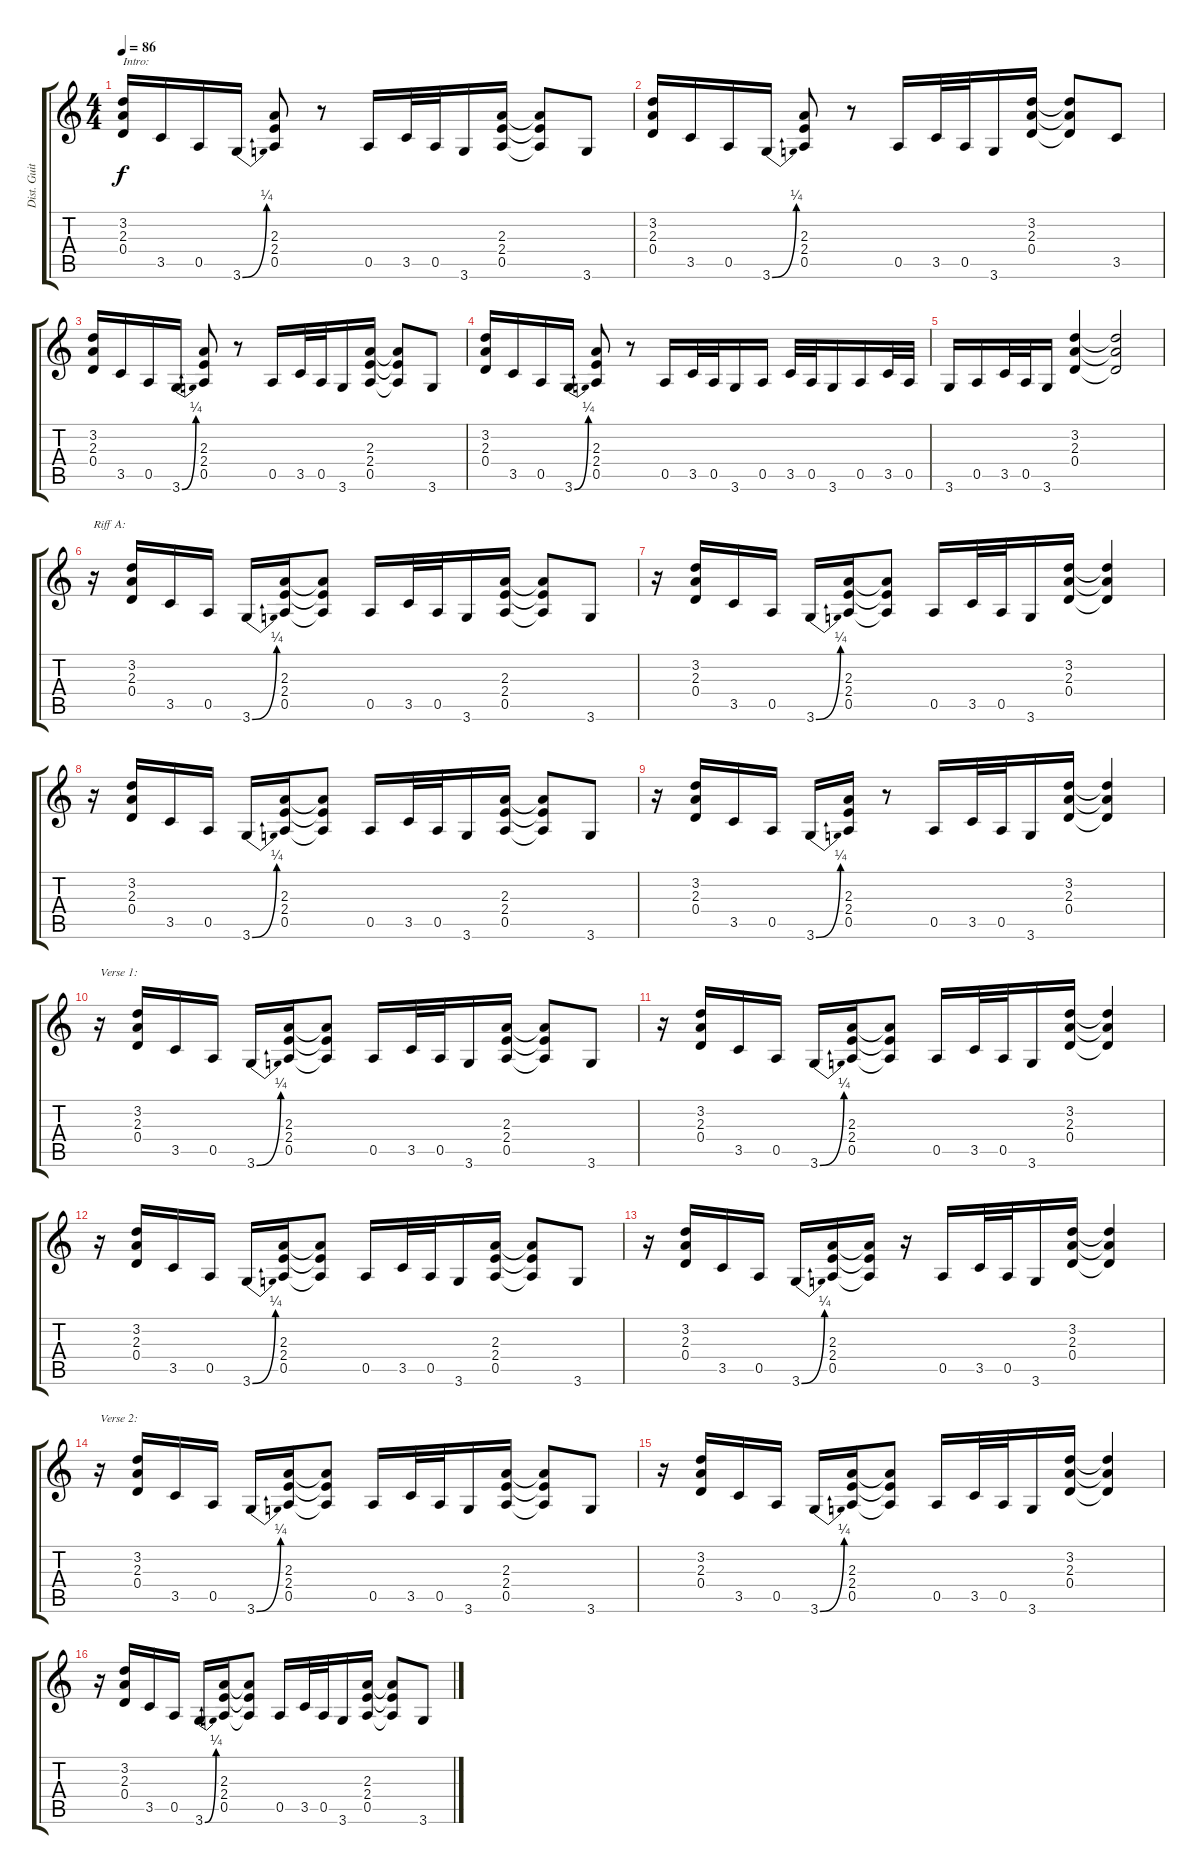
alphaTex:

\track ("Dist. Guitar 2" "Dist. Guit") {instrument distortionguitar}
\staff {score tabs}
\tuning (E4 B3 G3 D3 A2 E2) {hide}
\ts (4 4)
\tempo 86
\clef g2
\ks c
(3.2 2.3 0.4).16{txt "Intro:" dy f instrument distortionguitar} 3.5.16 0.5.16 3.6{be (bend 0 0 60 1)}.16 (2.3 2.4 0.5).8 r.8 0.5.16 3.5.32 0.5.32 3.6.16 (2.3 2.4 0.5).16 (2.3{t} 2.4{t} 0.5{t}).8 3.6.8 |
(3.2 2.3 0.4).16 3.5.16 0.5.16 3.6{be (bend 0 0 60 1)}.16 (2.3 2.4 0.5).8 r.8 0.5.16 3.5.32 0.5.32 3.6.16 (3.2 2.3 0.4).16 (3.2{t} 2.3{t} 0.4{t}).8 3.5.8 |
(3.2 2.3 0.4).16 3.5.16 0.5.16 3.6{be (bend 0 0 60 1)}.16 (2.3 2.4 0.5).8 r.8 0.5.16 3.5.32 0.5.32 3.6.16 (2.3 2.4 0.5).16 (2.3{t} 2.4{t} 0.5{t}).8 3.6.8 |
(3.2 2.3 0.4).16 3.5.16 0.5.16 3.6{be (bend 0 0 60 1)}.16 (2.3 2.4 0.5).8 r.8 0.5.16 3.5.32 0.5.32 3.6.16 0.5.16 3.5.32 0.5.32 3.6.16 0.5.16 3.5.32 0.5.32 |
3.6.16 0.5.16 3.5.32 0.5.32 3.6.16 (3.2 2.3 0.4).4 (3.2{t} 2.3{t} 0.4{t}).2 |
r.16{txt "Riff A:"} (3.2 2.3 0.4).16 3.5.16 0.5.16 3.6{be (bend 0 0 60 1)}.16 (2.3 2.4 0.5).16 (2.3{t} 2.4{t} 0.5{t}).8 0.5.16 3.5.32 0.5.32 3.6.16 (2.3 2.4 0.5).16 (2.3{t} 2.4{t} 0.5{t}).8 3.6.8 |
r.16 (3.2 2.3 0.4).16 3.5.16 0.5.16 3.6{be (bend 0 0 60 1)}.16 (2.3 2.4 0.5).16 (2.3{t} 2.4{t} 0.5{t}).8 0.5.16 3.5.32 0.5.32 3.6.16 (3.2 2.3 0.4).16 (3.2{t} 2.3{t} 0.4{t}).4 |
r.16 (3.2 2.3 0.4).16 3.5.16 0.5.16 3.6{be (bend 0 0 60 1)}.16 (2.3 2.4 0.5).16 (2.3{t} 2.4{t} 0.5{t}).8 0.5.16 3.5.32 0.5.32 3.6.16 (2.3 2.4 0.5).16 (2.3{t} 2.4{t} 0.5{t}).8 3.6.8 |
r.16 (3.2 2.3 0.4).16 3.5.16 0.5.16 3.6{be (bend 0 0 60 1)}.16 (2.3 2.4 0.5).16 r.8 0.5.16 3.5.32 0.5.32 3.6.16 (3.2 2.3 0.4).16 (3.2{t} 2.3{t} 0.4{t}).4 |
r.16{txt "Verse 1:"} (3.2 2.3 0.4).16 3.5.16 0.5.16 3.6{be (bend 0 0 60 1)}.16 (2.3 2.4 0.5).16 (2.3{t} 2.4{t} 0.5{t}).8 0.5.16 3.5.32 0.5.32 3.6.16 (2.3 2.4 0.5).16 (2.3{t} 2.4{t} 0.5{t}).8 3.6.8 |
r.16 (3.2 2.3 0.4).16 3.5.16 0.5.16 3.6{be (bend 0 0 60 1)}.16 (2.3 2.4 0.5).16 (2.3{t} 2.4{t} 0.5{t}).8 0.5.16 3.5.32 0.5.32 3.6.16 (3.2 2.3 0.4).16 (3.2{t} 2.3{t} 0.4{t}).4 |
r.16 (3.2 2.3 0.4).16 3.5.16 0.5.16 3.6{be (bend 0 0 60 1)}.16 (2.3 2.4 0.5).16 (2.3{t} 2.4{t} 0.5{t}).8 0.5.16 3.5.32 0.5.32 3.6.16 (2.3 2.4 0.5).16 (2.3{t} 2.4{t} 0.5{t}).8 3.6.8 |
r.16 (3.2 2.3 0.4).16 3.5.16 0.5.16 3.6{be (bend 0 0 60 1)}.16 (2.3 2.4 0.5).16 (2.3{t} 2.4{t} 0.5{t}).16 r.16 0.5.16 3.5.32 0.5.32 3.6.16 (3.2 2.3 0.4).16 (3.2{t} 2.3{t} 0.4{t}).4 |
r.16{txt "Verse 2:"} (3.2 2.3 0.4).16 3.5.16 0.5.16 3.6{be (bend 0 0 60 1)}.16 (2.3 2.4 0.5).16 (2.3{t} 2.4{t} 0.5{t}).8 0.5.16 3.5.32 0.5.32 3.6.16 (2.3 2.4 0.5).16 (2.3{t} 2.4{t} 0.5{t}).8 3.6.8 |
r.16 (3.2 2.3 0.4).16 3.5.16 0.5.16 3.6{be (bend 0 0 60 1)}.16 (2.3 2.4 0.5).16 (2.3{t} 2.4{t} 0.5{t}).8 0.5.16 3.5.32 0.5.32 3.6.16 (3.2 2.3 0.4).16 (3.2{t} 2.3{t} 0.4{t}).4 |
r.16 (3.2 2.3 0.4).16 3.5.16 0.5.16 3.6{be (bend 0 0 60 1)}.16 (2.3 2.4 0.5).16 (2.3{t} 2.4{t} 0.5{t}).8 0.5.16 3.5.32 0.5.32 3.6.16 (2.3 2.4 0.5).16 (2.3{t} 2.4{t} 0.5{t}).8 3.6.8
